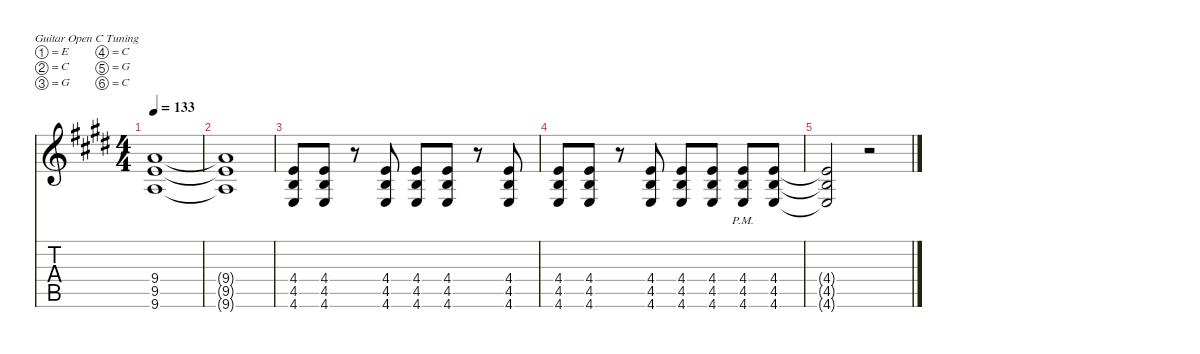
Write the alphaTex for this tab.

\defaultSystemsLayout 4
\hideDynamics
\bracketExtendMode nobrackets
\singleTrackTrackNamePolicy hidden
\multiTrackTrackNamePolicy hidden
\firstSystemTrackNameMode fullname
\firstSystemTrackNameOrientation horizontal
\otherSystemsTrackNameOrientation horizontal
\track ("Devin Townsend" "dist.guit.") {instrument distortionguitar}
\staff {score tabs}
\tuning (E4 C4 G3 C3 G2 C2)
\ts (4 4)
\tempo 133
\clef g2
\ks e
(9.4{t acc forcenatural} 9.5{t acc forcenatural} 9.6{t acc forcenatural}).1{dy f beam Up} |
(9.4{t acc forcenatural} 9.5{t acc forcenatural} 9.6{t acc forcenatural}).1{beam Up} |
(4.4{acc forcenatural} 4.5{acc forcenatural} 4.6{acc forcenatural}).8{beam Up} (4.4{acc forcenatural} 4.5{acc forcenatural} 4.6{acc forcenatural}).8{beam Up} r.8{beam Up} (4.4{acc forcenatural} 4.5{acc forcenatural} 4.6{acc forcenatural}).8{beam Up} (4.4{acc forcenatural} 4.5{acc forcenatural} 4.6{acc forcenatural}).8{beam Up} (4.4{acc forcenatural} 4.5{acc forcenatural} 4.6{acc forcenatural}).8{beam Up} r.8{beam Up} (4.4{acc forcenatural} 4.5{acc forcenatural} 4.6{acc forcenatural}).8{beam Up} |
(4.4{acc forcenatural} 4.5{acc forcenatural} 4.6{acc forcenatural}).8{beam Up} (4.4{acc forcenatural} 4.5{acc forcenatural} 4.6{acc forcenatural}).8{beam Up} r.8{beam Up} (4.4{acc forcenatural} 4.5{acc forcenatural} 4.6{acc forcenatural}).8{beam Up} (4.4{acc forcenatural} 4.5{acc forcenatural} 4.6{acc forcenatural}).8{beam Up} (4.4{acc forcenatural} 4.5{acc forcenatural} 4.6{acc forcenatural}).8{beam Up} (4.4{pm acc forcenatural} 4.5{pm acc forcenatural} 4.6{pm acc forcenatural}).8{beam Up} (4.4{acc forcenatural} 4.5{acc forcenatural} 4.6{acc forcenatural}).8{beam Up} |
(4.4{t acc forcenatural} 4.5{t acc forcenatural} 4.6{t acc forcenatural}).2{beam Up} r.2{beam Up}
